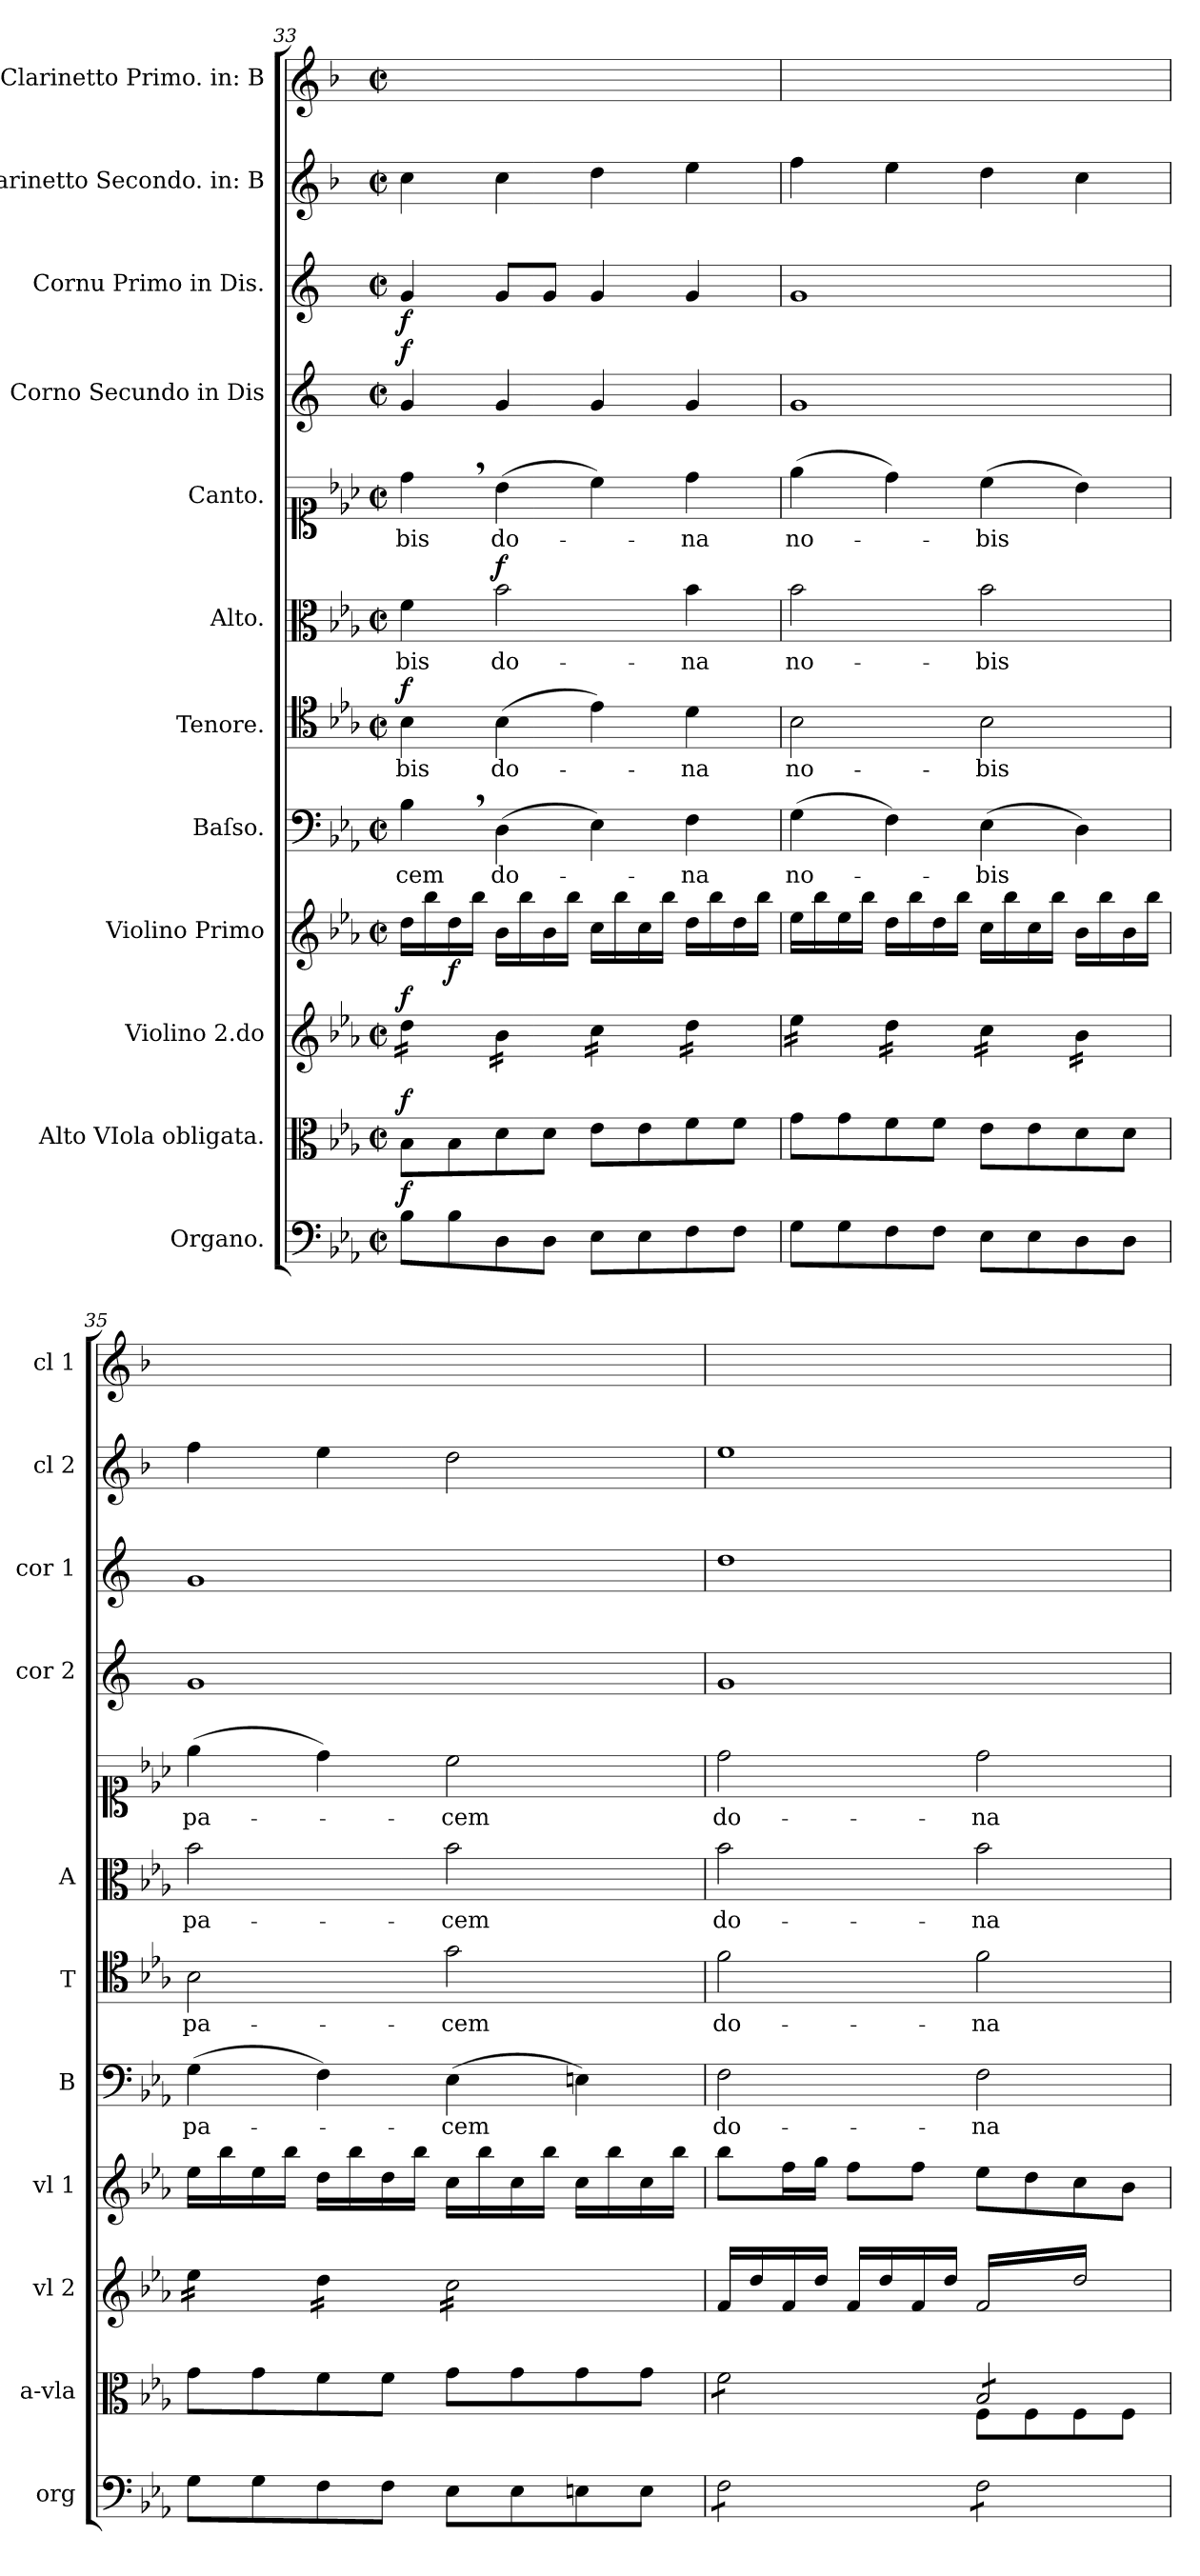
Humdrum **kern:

**kern	**dynam	**kern	**dynam	**kern	**dynam	**kern	**dynam	**kern	**text	**kern	**text	**dynam	**kern	**text	**dynam	**kern	**text	**kern	**dynam	**kern	**dynam	**kern	**kern
*part12	*part12	*part11	*part11	*part10	*part10	*part9	*part9	*part8	*part8	*part7	*part7	*part7	*part6	*part6	*part6	*part5	*part5	*part4	*part4	*part3	*part3	*part2	*part1
*staff12	*staff12	*staff11	*staff11	*staff10	*staff10	*staff9	*staff9	*staff8	*staff8	*staff7	*staff7	*staff7	*staff6	*staff6	*staff6	*staff5	*staff5	*staff4	*staff4	*staff3	*staff3	*staff2	*staff1
*I"Organo.	*	*I"Alto VIola obligata.	*	*I"Violino 2.do	*	*I"Violino Primo	*	*I"Baſso.	*	*I"Tenore.	*	*	*I"Alto.	*	*	*I"Canto.	*	*I"Corno Secundo in Dis	*	*I"Cornu Primo in Dis.	*	*I"Clarinetto Secondo. in: B	*I"Clarinetto Primo. in: B
*I'org	*	*I'a-vla	*	*I'vl 2	*	*I'vl 1	*	*I'B	*	*I'T	*	*	*I'A	*	*	*	*	*I'cor 2	*	*I'cor 1	*	*I'cl 2	*I'cl 1
*clefF4	*	*clefC3	*	*clefG2	*	*clefG2	*	*clefF4	*	*clefC4	*	*	*clefC3	*	*	*clefC1	*	*clefG2	*	*clefG2	*	*clefG2	*clefG2
*	*	*	*	*	*	*	*	*	*	*	*	*	*	*	*	*	*	*ITrd5c9	*	*ITrd5c9	*	*ITrd1c2	*ITrd1c2
*k[b-e-a-]	*	*k[b-e-a-]	*	*k[b-e-a-]	*	*k[b-e-a-]	*	*k[b-e-a-]	*	*k[b-e-a-]	*	*	*k[b-e-a-]	*	*	*k[b-e-a-]	*	*k[b-e-a-]	*	*k[b-e-a-]	*	*k[b-e-a-]	*k[b-e-a-]
*E-:	*	*E-:	*	*E-:	*	*E-:	*	*E-:	*	*E-:	*	*	*E-:	*	*	*E-:	*	*E-:	*	*E-:	*	*E-:	*E-:
*M2/2	*	*M2/2	*	*M2/2	*	*M2/2	*	*M2/2	*	*M2/2	*	*	*M2/2	*	*	*M2/2	*	*M2/2	*	*M2/2	*	*M2/2	*M2/2
*met(c|)	*	*met(c|)	*	*met(c|)	*	*met(c|)	*	*met(c|)	*	*met(c|)	*	*	*met(c|)	*	*	*met(c|)	*	*met(c|)	*	*met(c|)	*	*met(c|)	*met(c|)
=33	=33	=33	=33	=33	=33	=33	=33	=33	=33	=33	=33	=33	=33	=33	=33	=33	=33	=33	=33	=33	=33	=33	=33
!	!LO:DY:a	!	!LO:DY:a	!	!LO:DY:a	!	!	!	!	!	!	!LO:DY:a	!	!	!	!	!	!	!LO:DY:a	!	!	!	!
*	*	*	*	*tremolo	*	*	*	*	*	*	*	*	*	*	*	*	*	*	*	*	*	*	*
8B-\L	f	8B-\L	f	16dd\LL	f	16dd\LL	.	4B-,>\	-cem	4B-\	-bis	f	4f\	-bis	.	4dd,>\	-bis	4B-/	f	4B-/	f	4b-\	1ryy
.	.	.	.	16dd\	.	16bb-\	.	.	.	.	.	.	.	.	.	.	.	.	.	.	.	.	.
8B-\	.	8B-\	.	16dd\	.	16dd\	f	.	.	.	.	.	.	.	.	.	.	.	.	.	.	.	.
.	.	.	.	16dd\JJ	.	16bb-\JJ	.	.	.	.	.	.	.	.	.	.	.	.	.	.	.	.	.
!	!	!	!	!	!	!	!	!	!	!	!	!	!	!	!LO:DY:a	!	!	!	!	!	!	!	!
8D\	.	8d\	.	16b-\LL	.	16b-\LL	.	(4D\	do-	(4B-\	do-	.	2b-\	do-	f	(4b-\	do-	4B-/	.	8B-/L	.	4b-\	.
.	.	.	.	16b-\	.	16bb-\	.	.	.	.	.	.	.	.	.	.	.	.	.	.	.	.	.
8D\J	.	8d\J	.	16b-\	.	16b-\	.	.	.	.	.	.	.	.	.	.	.	.	.	8B-/J	.	.	.
.	.	.	.	16b-\JJ	.	16bb-\JJ	.	.	.	.	.	.	.	.	.	.	.	.	.	.	.	.	.
8E-\L	.	8e-\L	.	16cc\LL	.	16cc\LL	.	4E-\)	.	4e-\)	.	.	.	.	.	4cc\)	.	4B-/	.	4B-/	.	4cc\	.
.	.	.	.	16cc\	.	16bb-\	.	.	.	.	.	.	.	.	.	.	.	.	.	.	.	.	.
8E-\	.	8e-\	.	16cc\	.	16cc\	.	.	.	.	.	.	.	.	.	.	.	.	.	.	.	.	.
.	.	.	.	16cc\JJ	.	16bb-\JJ	.	.	.	.	.	.	.	.	.	.	.	.	.	.	.	.	.
8F\	.	8f\	.	16dd\LL	.	16dd\LL	.	4F\	-na	4d\	-na	.	4b-\	-na	.	4dd\	-na	4B-/	.	4B-/	.	4dd\	.
.	.	.	.	16dd\	.	16bb-\	.	.	.	.	.	.	.	.	.	.	.	.	.	.	.	.	.
8F\J	.	8f\J	.	16dd\	.	16dd\	.	.	.	.	.	.	.	.	.	.	.	.	.	.	.	.	.
.	.	.	.	16dd\JJ	.	16bb-\JJ	.	.	.	.	.	.	.	.	.	.	.	.	.	.	.	.	.
=34	=34	=34	=34	=34	=34	=34	=34	=34	=34	=34	=34	=34	=34	=34	=34	=34	=34	=34	=34	=34	=34	=34	=34
8G\L	.	8g\L	.	16ee-\LL	.	16ee-\LL	.	(4G\	no-	2B-\	no-	.	2b-\	no-	.	(4ee-\	no-	1B-	.	1B-	.	4ee-\	1ryy
.	.	.	.	16ee-\	.	16bb-\	.	.	.	.	.	.	.	.	.	.	.	.	.	.	.	.	.
8G\	.	8g\	.	16ee-\	.	16ee-\	.	.	.	.	.	.	.	.	.	.	.	.	.	.	.	.	.
.	.	.	.	16ee-\JJ	.	16bb-\JJ	.	.	.	.	.	.	.	.	.	.	.	.	.	.	.	.	.
8F\	.	8f\	.	16dd\LL	.	16dd\LL	.	4F\)	.	.	.	.	.	.	.	4dd\)	.	.	.	.	.	4dd\	.
.	.	.	.	16dd\	.	16bb-\	.	.	.	.	.	.	.	.	.	.	.	.	.	.	.	.	.
8F\J	.	8f\J	.	16dd\	.	16dd\	.	.	.	.	.	.	.	.	.	.	.	.	.	.	.	.	.
.	.	.	.	16dd\JJ	.	16bb-\JJ	.	.	.	.	.	.	.	.	.	.	.	.	.	.	.	.	.
8E-\L	.	8e-\L	.	16cc\LL	.	16cc\LL	.	(4E-\	-bis	2B-\	-bis	.	2b-\	-bis	.	(4cc\	-bis	.	.	.	.	4cc\	.
.	.	.	.	16cc\	.	16bb-\	.	.	.	.	.	.	.	.	.	.	.	.	.	.	.	.	.
8E-\	.	8e-\	.	16cc\	.	16cc\	.	.	.	.	.	.	.	.	.	.	.	.	.	.	.	.	.
.	.	.	.	16cc\JJ	.	16bb-\JJ	.	.	.	.	.	.	.	.	.	.	.	.	.	.	.	.	.
8D\	.	8d\	.	16b-\LL	.	16b-\LL	.	4D\)	.	.	.	.	.	.	.	4b-\)	.	.	.	.	.	4b-\	.
.	.	.	.	16b-\	.	16bb-\	.	.	.	.	.	.	.	.	.	.	.	.	.	.	.	.	.
8D\J	.	8d\J	.	16b-\	.	16b-\	.	.	.	.	.	.	.	.	.	.	.	.	.	.	.	.	.
.	.	.	.	16b-\JJ	.	16bb-\JJ	.	.	.	.	.	.	.	.	.	.	.	.	.	.	.	.	.
=35	=35	=35	=35	=35	=35	=35	=35	=35	=35	=35	=35	=35	=35	=35	=35	=35	=35	=35	=35	=35	=35	=35	=35
8G\L	.	8g\L	.	16ee-\LL	.	16ee-\LL	.	(4G\	pa-	2B-\	pa-	.	2b-\	pa-	.	(4ee-\	pa-	1B-	.	1B-	.	4ee-\	1ryy
.	.	.	.	16ee-\	.	16bb-\	.	.	.	.	.	.	.	.	.	.	.	.	.	.	.	.	.
8G\	.	8g\	.	16ee-\	.	16ee-\	.	.	.	.	.	.	.	.	.	.	.	.	.	.	.	.	.
.	.	.	.	16ee-\JJ	.	16bb-\JJ	.	.	.	.	.	.	.	.	.	.	.	.	.	.	.	.	.
8F\	.	8f\	.	16dd\LL	.	16dd\LL	.	4F\)	.	.	.	.	.	.	.	4dd\)	.	.	.	.	.	4dd\	.
.	.	.	.	16dd\	.	16bb-\	.	.	.	.	.	.	.	.	.	.	.	.	.	.	.	.	.
8F\J	.	8f\J	.	16dd\	.	16dd\	.	.	.	.	.	.	.	.	.	.	.	.	.	.	.	.	.
.	.	.	.	16dd\JJ	.	16bb-\JJ	.	.	.	.	.	.	.	.	.	.	.	.	.	.	.	.	.
8E-\L	.	8g\L	.	16cc\LL	.	16cc\LL	.	(4E-\	-cem	2g\	-cem	.	2b-\	-cem	.	2cc\	-cem	.	.	.	.	2cc\	.
.	.	.	.	16cc\	.	16bb-\	.	.	.	.	.	.	.	.	.	.	.	.	.	.	.	.	.
8E-\	.	8g\	.	16cc\	.	16cc\	.	.	.	.	.	.	.	.	.	.	.	.	.	.	.	.	.
.	.	.	.	16cc\	.	16bb-\JJ	.	.	.	.	.	.	.	.	.	.	.	.	.	.	.	.	.
8En\	.	8g\	.	16cc\	.	16cc\LL	.	4En\)	.	.	.	.	.	.	.	.	.	.	.	.	.	.	.
.	.	.	.	16cc\	.	16bb-\	.	.	.	.	.	.	.	.	.	.	.	.	.	.	.	.	.
8E\J	.	8g\J	.	16cc\	.	16cc\	.	.	.	.	.	.	.	.	.	.	.	.	.	.	.	.	.
.	.	.	.	16cc\JJ	.	16bb-\JJ	.	.	.	.	.	.	.	.	.	.	.	.	.	.	.	.	.
*	*	*	*	*Xtremolo	*	*	*	*	*	*	*	*	*	*	*	*	*	*	*	*	*	*	*
=36	=36	=36	=36	=36	=36	=36	=36	=36	=36	=36	=36	=36	=36	=36	=36	=36	=36	=36	=36	=36	=36	=36	=36
*	*	*^	*	*	*	*	*	*	*	*	*	*	*	*	*	*	*	*	*	*	*	*	*
!	!	!	!	!	!	!	!	!	!	!	!	!	!	!	!LO:LY:i	!	!	!	!	!	!	!	!	!
*tremolo	*	*	*	*	*	*	*	*	*	*	*	*	*	*	*	*	*	*	*	*	*	*	*	*
*	*	*tremolo	*	*	*	*	*	*	*	*	*	*	*	*	*	*	*	*	*	*	*	*	*	*
8F\L	.	8f\L	2ryy	.	16f/LL	.	8bb-\L	.	2F\	do-	2f\	do-	.	2b-\	do-	.	2dd\	do-	1B-	.	1f	.	1dd	1ryy
.	.	.	.	.	16dd/	.	.	.	.	.	.	.	.	.	.	.	.	.	.	.	.	.	.	.
8F\	.	8f\	.	.	16f/	.	16ff\L	.	.	.	.	.	.	.	.	.	.	.	.	.	.	.	.	.
.	.	.	.	.	16dd/JJ	.	16gg\JJ	.	.	.	.	.	.	.	.	.	.	.	.	.	.	.	.	.
8F\	.	8f\	.	.	16f/LL	.	8ff\L	.	.	.	.	.	.	.	.	.	.	.	.	.	.	.	.	.
.	.	.	.	.	16dd/	.	.	.	.	.	.	.	.	.	.	.	.	.	.	.	.	.	.	.
8F\J	.	8f\J	.	.	16f/	.	8ff\J	.	.	.	.	.	.	.	.	.	.	.	.	.	.	.	.	.
.	.	.	.	.	16dd/JJ	.	.	.	.	.	.	.	.	.	.	.	.	.	.	.	.	.	.	.
!	!	!	!	!	!	!	!	!	!	!	!	!	!	!	!LO:LY:i	!	!	!	!	!	!	!	!	!
*	*	*	*	*	*tremolo	*	*	*	*	*	*	*	*	*	*	*	*	*	*	*	*	*	*	*
8F\L	.	8B-/L	8F\L	.	16f/LL	.	8ee-\L	.	2F\	-na	2f\	-na	.	2b-\	-na	.	2dd\	-na	.	.	.	.	.	.
.	.	.	.	.	16dd/	.	.	.	.	.	.	.	.	.	.	.	.	.	.	.	.	.	.	.
8F\	.	8B-/	8F\	.	16f/	.	8dd\	.	.	.	.	.	.	.	.	.	.	.	.	.	.	.	.	.
.	.	.	.	.	16dd/	.	.	.	.	.	.	.	.	.	.	.	.	.	.	.	.	.	.	.
8F\	.	8B-/	8F\	.	16f/	.	8cc\	.	.	.	.	.	.	.	.	.	.	.	.	.	.	.	.	.
.	.	.	.	.	16dd/	.	.	.	.	.	.	.	.	.	.	.	.	.	.	.	.	.	.	.
8F\J	.	8B-/J	8F\J	.	16f/	.	8b-\J	.	.	.	.	.	.	.	.	.	.	.	.	.	.	.	.	.
*	*	*Xtremolo	*	*	*	*	*	*	*	*	*	*	*	*	*	*	*	*	*	*	*	*	*	*
*Xtremolo	*	*	*	*	*	*	*	*	*	*	*	*	*	*	*	*	*	*	*	*	*	*	*	*
.	.	.	.	.	16dd/JJ	.	.	.	.	.	.	.	.	.	.	.	.	.	.	.	.	.	.	.
*	*	*	*	*	*Xtremolo	*	*	*	*	*	*	*	*	*	*	*	*	*	*	*	*	*	*	*
.	.	.	.	.	.	.	.	.	.	.	.	.	.	.	.	.	.	.	.	.	.	.	.	.
.	.	.	.	.	.	.	.	.	.	.	.	.	.	.	.	.	.	.	.	.	.	.	.	.
.	.	.	.	.	.	.	.	.	.	.	.	.	.	.	.	.	.	.	.	.	.	.	.	.
.	.	.	.	.	.	.	.	.	.	.	.	.	.	.	.	.	.	.	.	.	.	.	.	.
*	*	*v	*v	*	*	*	*	*	*	*	*	*	*	*	*	*	*	*	*	*	*	*	*	*
=	=	=	=	=	=	=	=	=	=	=	=	=	=	=	=	=	=	=	=	=	=	=	=
*-	*-	*-	*-	*-	*-	*-	*-	*-	*-	*-	*-	*-	*-	*-	*-	*-	*-	*-	*-	*-	*-	*-	*-
